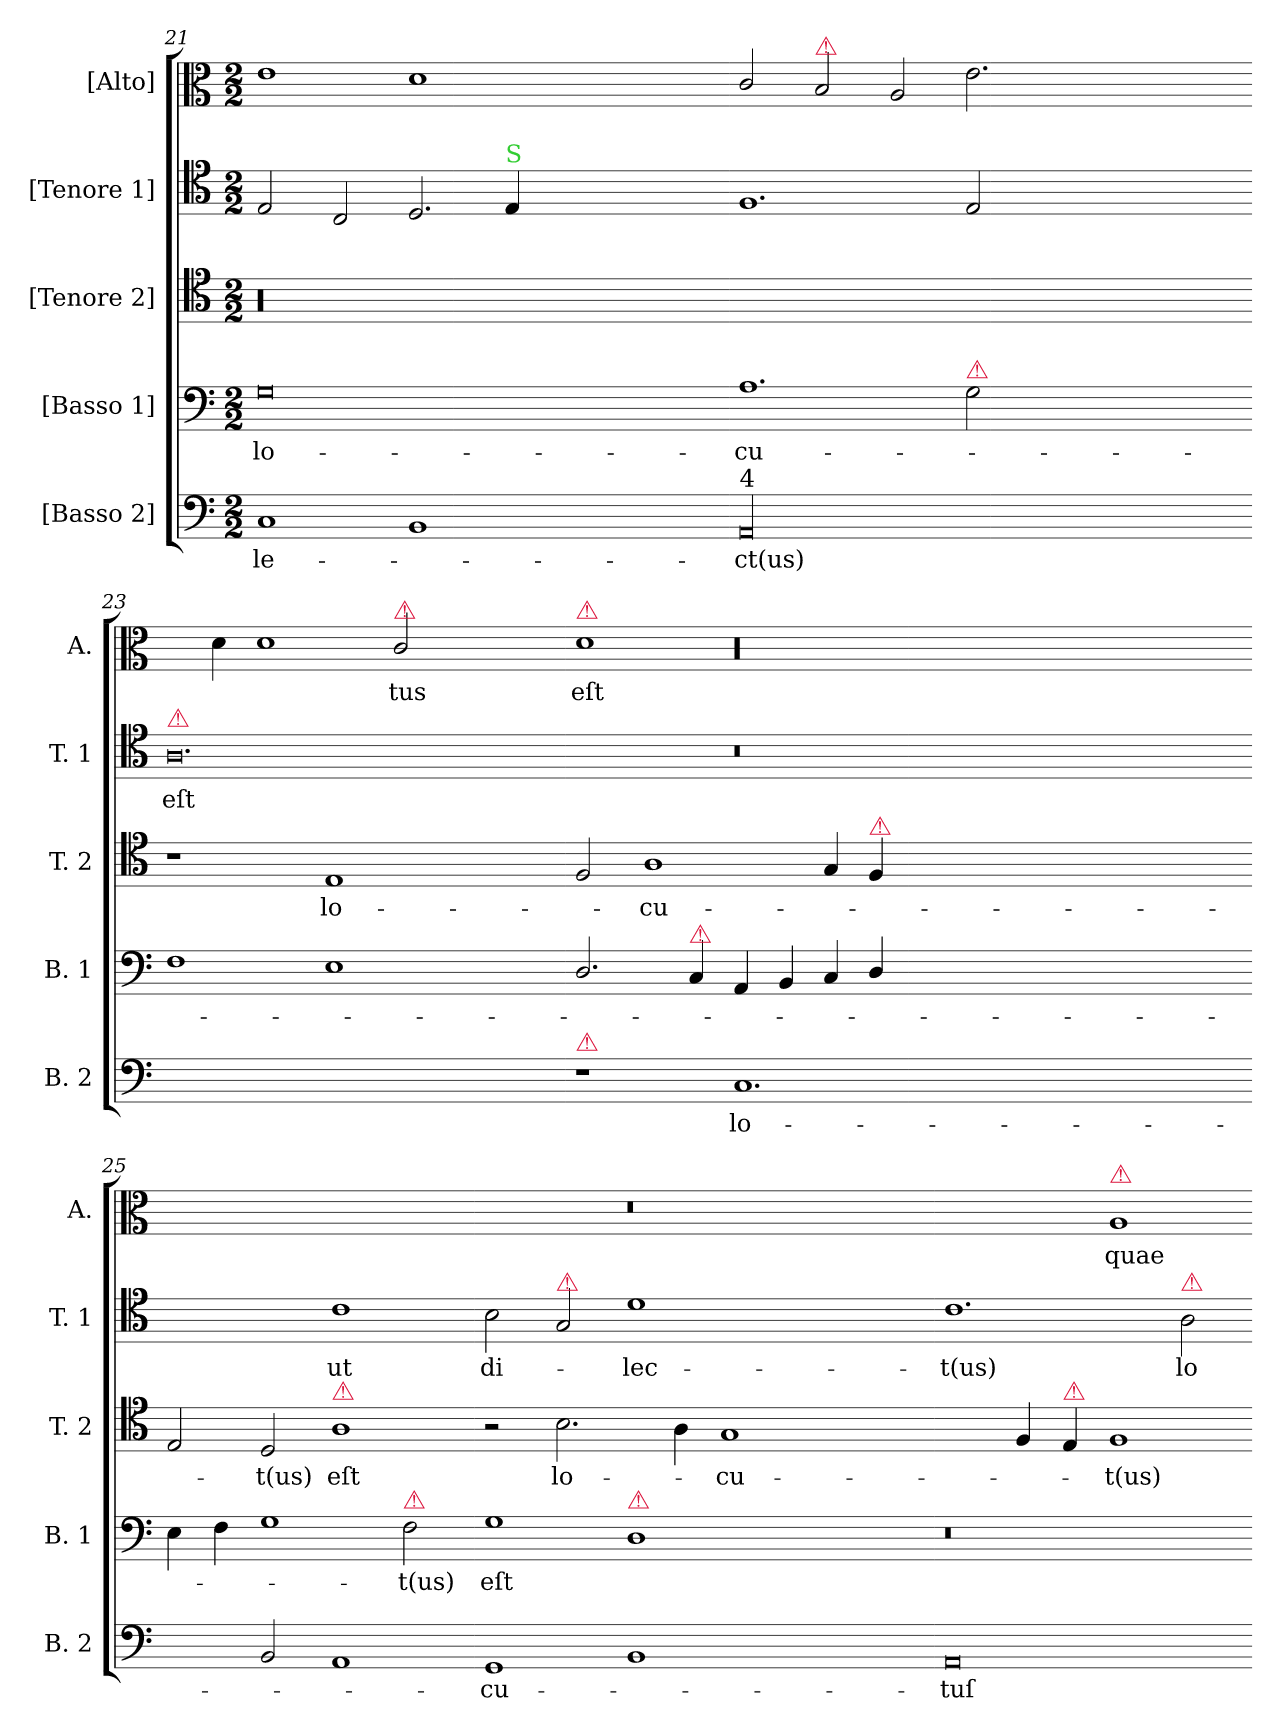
**kern	**text	**kern	**text	**kern	**text	**kern	**text	**kern	**text
*part5	*part5	*part4	*part4	*part3	*part3	*part2	*part2	*part1	*part1
*staff5	*staff5	*staff4	*staff4	*staff3	*staff3	*staff2	*staff2	*staff1	*staff1
*I"[Basso 2]	*	*I"[Basso 1]	*	*I"[Tenore 2]	*	*I"[Tenore 1]	*	*I"[Alto]	*
*I'B. 2	*	*I'B. 1	*	*I'T. 2	*	*I'T. 1	*	*I'A.	*
*clefF4	*	*clefF4	*	*clefC4	*	*clefC4	*	*clefC3	*
*k[]	*	*k[]	*	*k[]	*	*k[]	*	*k[]	*
*M2/2	*	*M2/2	*	*M2/2	*	*M2/2	*	*M2/2	*
=21	=21	=21	=21	=21	=21	=21	=21	=21	=21
1C/	-le-	0G\	lo-	00r	.	2E/	.	1e\	.
.	.	.	.	.	.	2C/	.	.	.
1BB/	.	.	.	.	.	2.D/	.	1d\	.
!	!	!	!	!	!	!LO:TX:a:color=limegreen:t=S	!	!	!
.	.	.	.	.	.	4E/	.	.	.
0ryy	.	0ryy	.	.	.	0ryy	.	0ryy	.
=22-	=22-	=22-	=22-	=22-	=22-	=22-	=22-	=22-	=22-
!LO:TX:a:t=4	!	!	!	!	!	!	!	!	!
00AA/	-ct(us)	1.A\	-cu-	00ryy	.	1.F/	.	2c/	.
!	!	!	!	!	!	!	!	!LO:TX:a:color=crimson:t=⚠	!
.	.	.	.	.	.	.	.	2B/	.
.	.	.	.	.	.	.	.	2A/	.
!	!	!LO:TX:a:color=crimson:t=⚠	!	!	!	!	!	!	!
.	.	2G\	.	.	.	2E/	.	2.e\	.
.	.	0ryy	.	.	.	0ryy	.	.	.
.	.	.	.	.	.	.	.	1..ryy	.
=23-	=23-	=23-	=23-	=23-	=23-	=23-	=23-	=23-	=23-
!	!	!	!	!	!	!LO:TX:a:color=crimson:t=⚠	!	!	!
0.ryy	.	1F\	.	1r	.	0.A\	eſt	4ryy	.
.	.	.	.	.	.	.	.	4d\	.
.	.	.	.	.	.	.	.	1d\	.
.	.	1E\	.	1E/	lo-	.	.	.	.
!	!	!	!	!	!	!	!	!LO:TX:a:color=crimson:t=⚠	!
.	.	.	.	.	.	.	.	2c/	-tus
.	.	1ryy	.	1ryy	.	.	.	1ryy	.
=24-	=24-	=24-	=24-	=24-	=24-	=24-	=24-	=24-	=24-
!	!	!	!	!	!	!	!	!LO:TX:a:color=crimson:t=⚠	!
!LO:TX:a:color=crimson:t=⚠	!	!	!	!	!	!	!	!	!
1r	.	2.D/	.	2F/	.	1ryy	.	1d\	eſt
.	.	.	.	1A\	-cu-	.	.	.	.
!	!	!LO:TX:a:color=crimson:t=⚠	!	!	!	!	!	!	!
.	.	4C/	.	.	.	.	.	.	.
1.C/	lo-	4AA/	.	.	.	0r	.	00r	.
.	.	4BB/	.	.	.	.	.	.	.
.	.	4C/	.	4G/	.	.	.	.	.
!	!	!	!	!LO:TX:a:color=crimson:t=⚠	!	!	!	!	!
.	.	4D/	.	4F/	.	.	.	.	.
.	.	0.ryy	.	0.ryy	.	.	.	.	.
0ryy	.	.	.	.	.	.	.	.	.
.	.	.	.	.	.	0ryy	.	.	.
2ryy	.	.	.	.	.	.	.	.	.
=25-	=25-	=25-	=25-	=25-	=25-	=25-	=25-	=25-	=25-
2ryy	.	4E\	.	2E/	.	1ryy	.	0ryy	.
.	.	4F\	.	.	.	.	.	.	.
2BB/	.	1G\	.	2D/	-t(us)	.	.	.	.
!	!	!	!	!LO:TX:a:color=crimson:t=⚠	!	!	!	!	!
!	!	!	!	!	!	!	!LO:LY:i	!	!
1AA/	.	.	.	1A\	eſt	1c\	ut	.	.
!	!	!LO:TX:a:color=crimson:t=⚠	!	!	!	!	!	!	!
.	.	2F\	-t(us)	.	.	.	.	.	.
=26-	=26-	=26-	=26-	=26-	=26-	=26-	=26-	=26-	=26-
!	!	!	!	!	!	!	!LO:LY:i	!	!
1GG/	-cu-	1G\	eſt	2r	.	2B\	di-	1ryy	.
!	!	!	!	!	!	!LO:TX:a:color=crimson:t=⚠	!	!	!
.	.	.	.	2.B\	lo-	2G/	.	.	.
!	!	!LO:TX:a:color=crimson:t=⚠	!	!	!	!	!	!	!
!	!	!	!	!	!	!	!LO:LY:i	!	!
1BB/	.	1D\	.	.	.	1d\	-lec-	0r	.
.	.	.	.	4A\	.	.	.	.	.
.	.	.	.	1G/	-cu-	.	.	.	.
1ryy	.	1ryy	.	.	.	1ryy	.	.	.
.	.	.	.	2ryy	.	.	.	.	.
=27-	=27-	=27-	=27-	=27-	=27-	=27-	=27-	=27-	=27-
!	!	!	!	!	!	!	!LO:LY:i	!	!
0AA/	-tuſ	0r	.	2ryy	.	1.c\	-t(us)	1ryy	.
.	.	.	.	4F/	.	.	.	.	.
!	!	!	!	!LO:TX:a:color=crimson:t=⚠	!	!	!	!	!
.	.	.	.	4E/	.	.	.	.	.
!	!	!	!	!	!	!	!	!LO:TX:a:color=crimson:t=⚠	!
.	.	.	.	1F/	-t(us)	.	.	1A/	quae-
!	!	!	!	!	!	!LO:TX:a:color=crimson:t=⚠	!	!	!
!	!	!	!	!	!	!	!LO:LY:i	!	!
.	.	.	.	.	.	2A\	lo-	.	.
=-	=-	=-	=-	=-	=-	=-	=-	=-	=-
*-	*-	*-	*-	*-	*-	*-	*-	*-	*-
